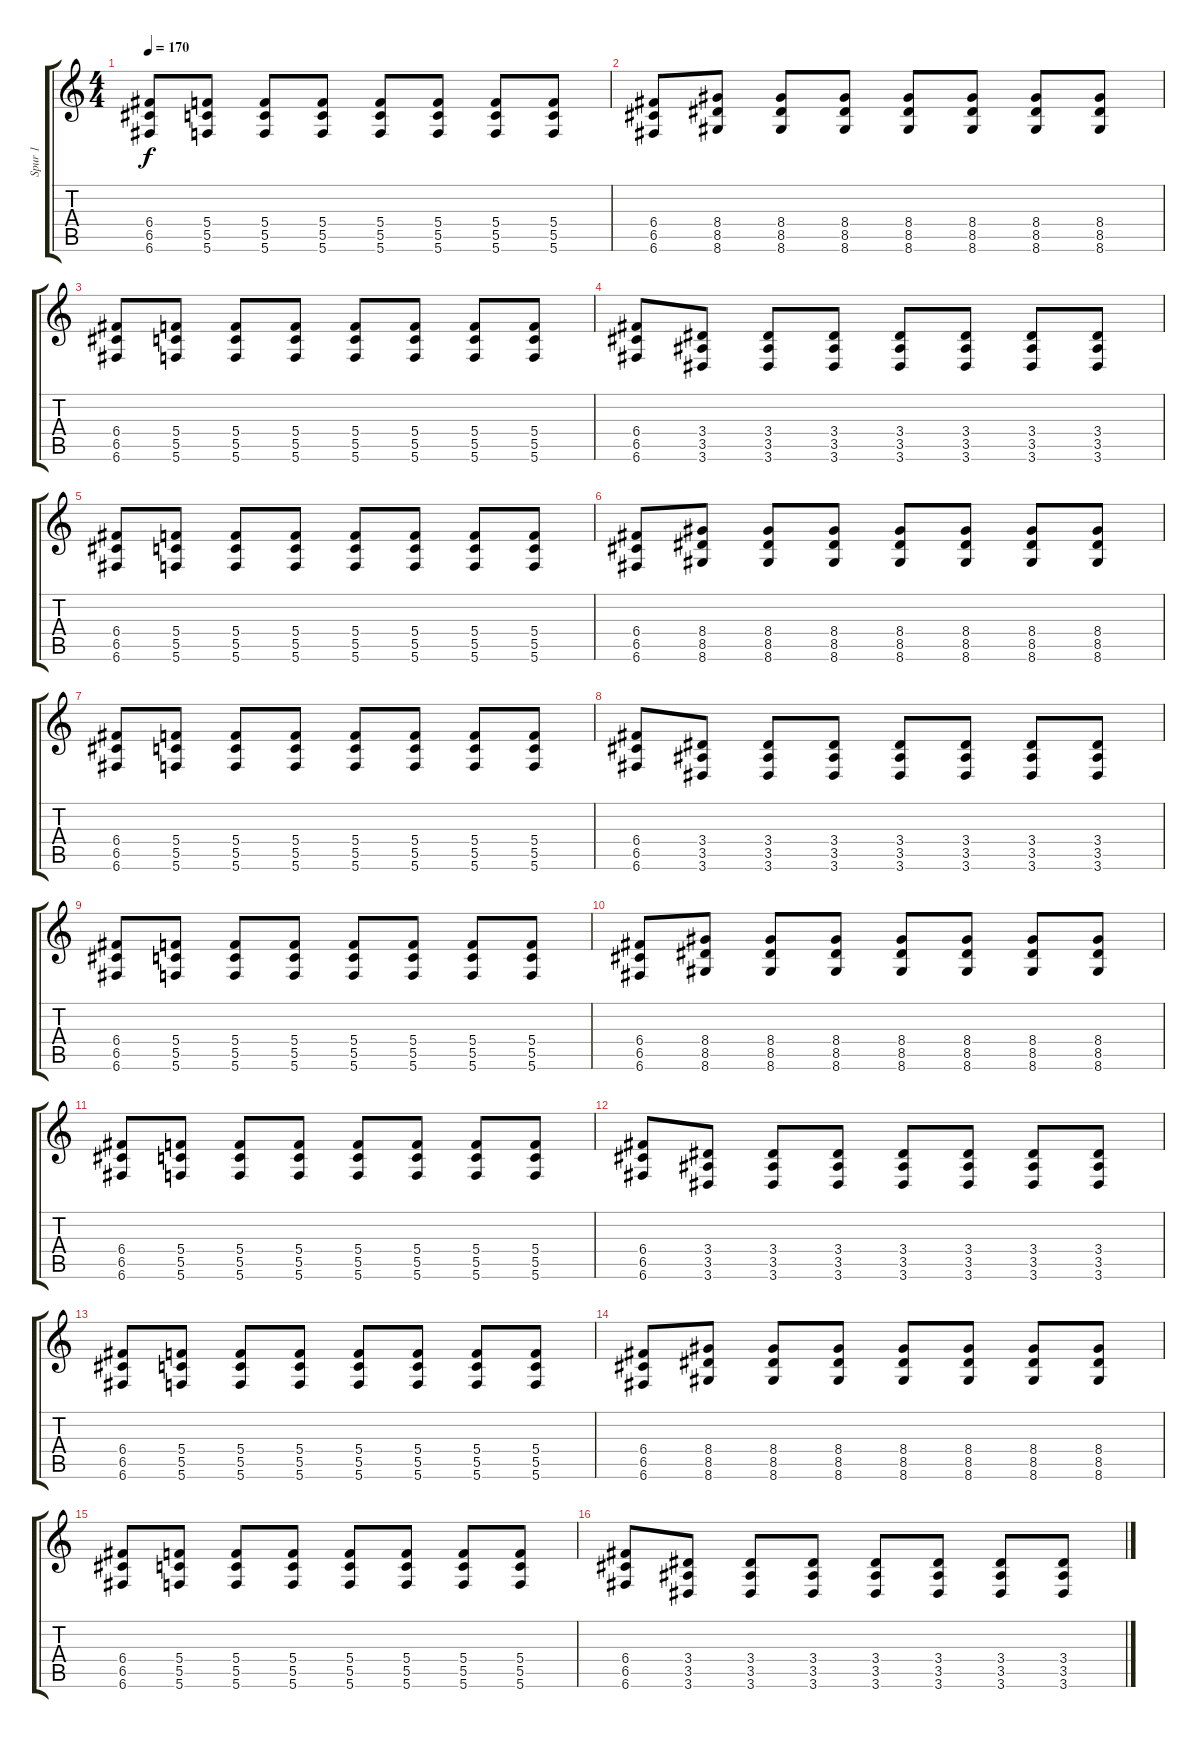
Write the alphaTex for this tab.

\track ("Spur 1" "Spur 1") {instrument overdrivenguitar}
\staff {score tabs}
\tuning (D4 A3 F3 C3 G2 C2) {hide}
\ts (4 4)
\tempo 170
\clef g2
\ks c
(6.4 6.5 6.6).8{dy f} (5.4 5.5 5.6).8 (5.4 5.5 5.6).8 (5.4 5.5 5.6).8 (5.4 5.5 5.6).8 (5.4 5.5 5.6).8 (5.4 5.5 5.6).8 (5.4 5.5 5.6).8 |
(6.4 6.5 6.6).8 (8.4 8.5 8.6).8 (8.4 8.5 8.6).8 (8.4 8.5 8.6).8 (8.4 8.5 8.6).8 (8.4 8.5 8.6).8 (8.4 8.5 8.6).8 (8.4 8.5 8.6).8 |
(6.4 6.5 6.6).8 (5.4 5.5 5.6).8 (5.4 5.5 5.6).8 (5.4 5.5 5.6).8 (5.4 5.5 5.6).8 (5.4 5.5 5.6).8 (5.4 5.5 5.6).8 (5.4 5.5 5.6).8 |
(6.4 6.5 6.6).8 (3.4 3.5 3.6).8 (3.4 3.5 3.6).8 (3.4 3.5 3.6).8 (3.4 3.5 3.6).8 (3.4 3.5 3.6).8 (3.4 3.5 3.6).8 (3.4 3.5 3.6).8 |
(6.4 6.5 6.6).8 (5.4 5.5 5.6).8 (5.4 5.5 5.6).8 (5.4 5.5 5.6).8 (5.4 5.5 5.6).8 (5.4 5.5 5.6).8 (5.4 5.5 5.6).8 (5.4 5.5 5.6).8 |
(6.4 6.5 6.6).8 (8.4 8.5 8.6).8 (8.4 8.5 8.6).8 (8.4 8.5 8.6).8 (8.4 8.5 8.6).8 (8.4 8.5 8.6).8 (8.4 8.5 8.6).8 (8.4 8.5 8.6).8 |
(6.4 6.5 6.6).8 (5.4 5.5 5.6).8 (5.4 5.5 5.6).8 (5.4 5.5 5.6).8 (5.4 5.5 5.6).8 (5.4 5.5 5.6).8 (5.4 5.5 5.6).8 (5.4 5.5 5.6).8 |
(6.4 6.5 6.6).8 (3.4 3.5 3.6).8 (3.4 3.5 3.6).8 (3.4 3.5 3.6).8 (3.4 3.5 3.6).8 (3.4 3.5 3.6).8 (3.4 3.5 3.6).8 (3.4 3.5 3.6).8 |
(6.4 6.5 6.6).8 (5.4 5.5 5.6).8 (5.4 5.5 5.6).8 (5.4 5.5 5.6).8 (5.4 5.5 5.6).8 (5.4 5.5 5.6).8 (5.4 5.5 5.6).8 (5.4 5.5 5.6).8 |
(6.4 6.5 6.6).8 (8.4 8.5 8.6).8 (8.4 8.5 8.6).8 (8.4 8.5 8.6).8 (8.4 8.5 8.6).8 (8.4 8.5 8.6).8 (8.4 8.5 8.6).8 (8.4 8.5 8.6).8 |
(6.4 6.5 6.6).8 (5.4 5.5 5.6).8 (5.4 5.5 5.6).8 (5.4 5.5 5.6).8 (5.4 5.5 5.6).8 (5.4 5.5 5.6).8 (5.4 5.5 5.6).8 (5.4 5.5 5.6).8 |
(6.4 6.5 6.6).8 (3.4 3.5 3.6).8 (3.4 3.5 3.6).8 (3.4 3.5 3.6).8 (3.4 3.5 3.6).8 (3.4 3.5 3.6).8 (3.4 3.5 3.6).8 (3.4 3.5 3.6).8 |
(6.4 6.5 6.6).8 (5.4 5.5 5.6).8 (5.4 5.5 5.6).8 (5.4 5.5 5.6).8 (5.4 5.5 5.6).8 (5.4 5.5 5.6).8 (5.4 5.5 5.6).8 (5.4 5.5 5.6).8 |
(6.4 6.5 6.6).8 (8.4 8.5 8.6).8 (8.4 8.5 8.6).8 (8.4 8.5 8.6).8 (8.4 8.5 8.6).8 (8.4 8.5 8.6).8 (8.4 8.5 8.6).8 (8.4 8.5 8.6).8 |
(6.4 6.5 6.6).8 (5.4 5.5 5.6).8 (5.4 5.5 5.6).8 (5.4 5.5 5.6).8 (5.4 5.5 5.6).8 (5.4 5.5 5.6).8 (5.4 5.5 5.6).8 (5.4 5.5 5.6).8 |
(6.4 6.5 6.6).8 (3.4 3.5 3.6).8 (3.4 3.5 3.6).8 (3.4 3.5 3.6).8 (3.4 3.5 3.6).8 (3.4 3.5 3.6).8 (3.4 3.5 3.6).8 (3.4 3.5 3.6).8
